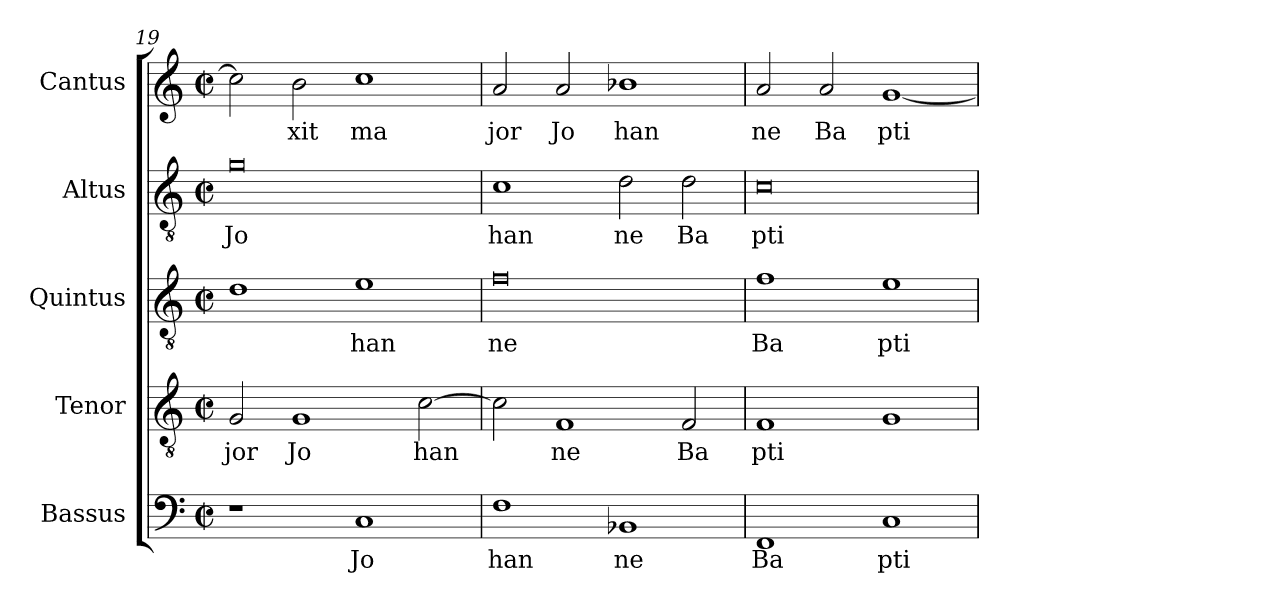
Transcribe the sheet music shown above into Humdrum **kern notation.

**kern	**text	**kern	**text	**kern	**text	**kern	**text	**kern	**text
*part5	*part5	*part4	*part4	*part3	*part3	*part2	*part2	*part1	*part1
*staff5	*staff5	*staff4	*staff4	*staff3	*staff3	*staff2	*staff2	*staff1	*staff1
*I"Bassus	*	*I"Tenor	*	*I"Quintus	*	*I"Altus	*	*I"Cantus	*
*clefF4	*	*clefGv2	*	*clefGv2	*	*clefGv2	*	*clefG2	*
*k[]	*	*k[]	*	*k[]	*	*k[]	*	*k[]	*
*C:	*	*C:	*	*C:	*	*C:	*	*C:	*
*M2/2	*	*M2/2	*	*M2/2	*	*M2/2	*	*M2/2	*
*met(c|)	*	*met(c|)	*	*met(c|)	*	*met(c|)	*	*met(c|)	*
=19	=19	=19	=19	=19	=19	=19	=19	=19	=19
!	!	!	!LO:LY:b:cj	!	!LO:LY:b:cj	!	!LO:LY:b:cj	!	!LO:LY:b:cj
1r	.	2G/	jor	1d	.	0g	Jo	2cc\]	.
!	!	!	!LO:LY:b:cj	!	!	!	!	!	!LO:LY:b:cj
.	.	1G	Jo	.	.	.	.	2b\	xit
!	!LO:LY:b:cj	!	!	!	!LO:LY:b:cj	!	!	!	!LO:LY:b:cj
1C	Jo	.	.	1e	han	.	.	1cc	ma
!	!	!	!LO:LY:b:cj	!	!	!	!	!	!
.	.	[>2c\	han	.	.	.	.	.	.
=20	=20	=20	=20	=20	=20	=20	=20	=20	=20
!	!LO:LY:b:cj	!	!LO:LY:b:cj	!	!LO:LY:b:cj	!	!LO:LY:b:cj	!	!LO:LY:b:cj
1F	han	2c\]	.	0f	ne	1c	han	2a/	jor
!	!	!	!LO:LY:b:cj	!	!	!	!	!	!LO:LY:b:cj
.	.	1F	ne	.	.	.	.	2a/	Jo
!	!LO:LY:b:cj	!	!	!	!	!	!LO:LY:b:cj	!	!LO:LY:b:cj
1BB-X	ne	.	.	.	.	2d\	ne	1b-X	han
!	!	!	!LO:LY:b:cj	!	!	!	!LO:LY:b:cj	!	!
.	.	2F/	Ba	.	.	2d\	Ba	.	.
=21	=21	=21	=21	=21	=21	=21	=21	=21	=21
!	!LO:LY:b:cj	!	!LO:LY:b:cj	!	!LO:LY:b:cj	!	!LO:LY:b:cj	!	!LO:LY:b:cj
1FF	Ba	1F	pti	1f	Ba	0c	pti	2a/	ne
!	!	!	!	!	!	!	!	!	!LO:LY:b:cj
.	.	.	.	.	.	.	.	2a/	Ba
!	!LO:LY:b:cj	!	!LO:LY:b:cj	!	!LO:LY:b:cj	!	!	!	!LO:LY:b:cj
1C	pti	1G	.	1e	pti	.	.	[<1g	pti
=	=	=	=	=	=	=	=	=	=
*-	*-	*-	*-	*-	*-	*-	*-	*-	*-
